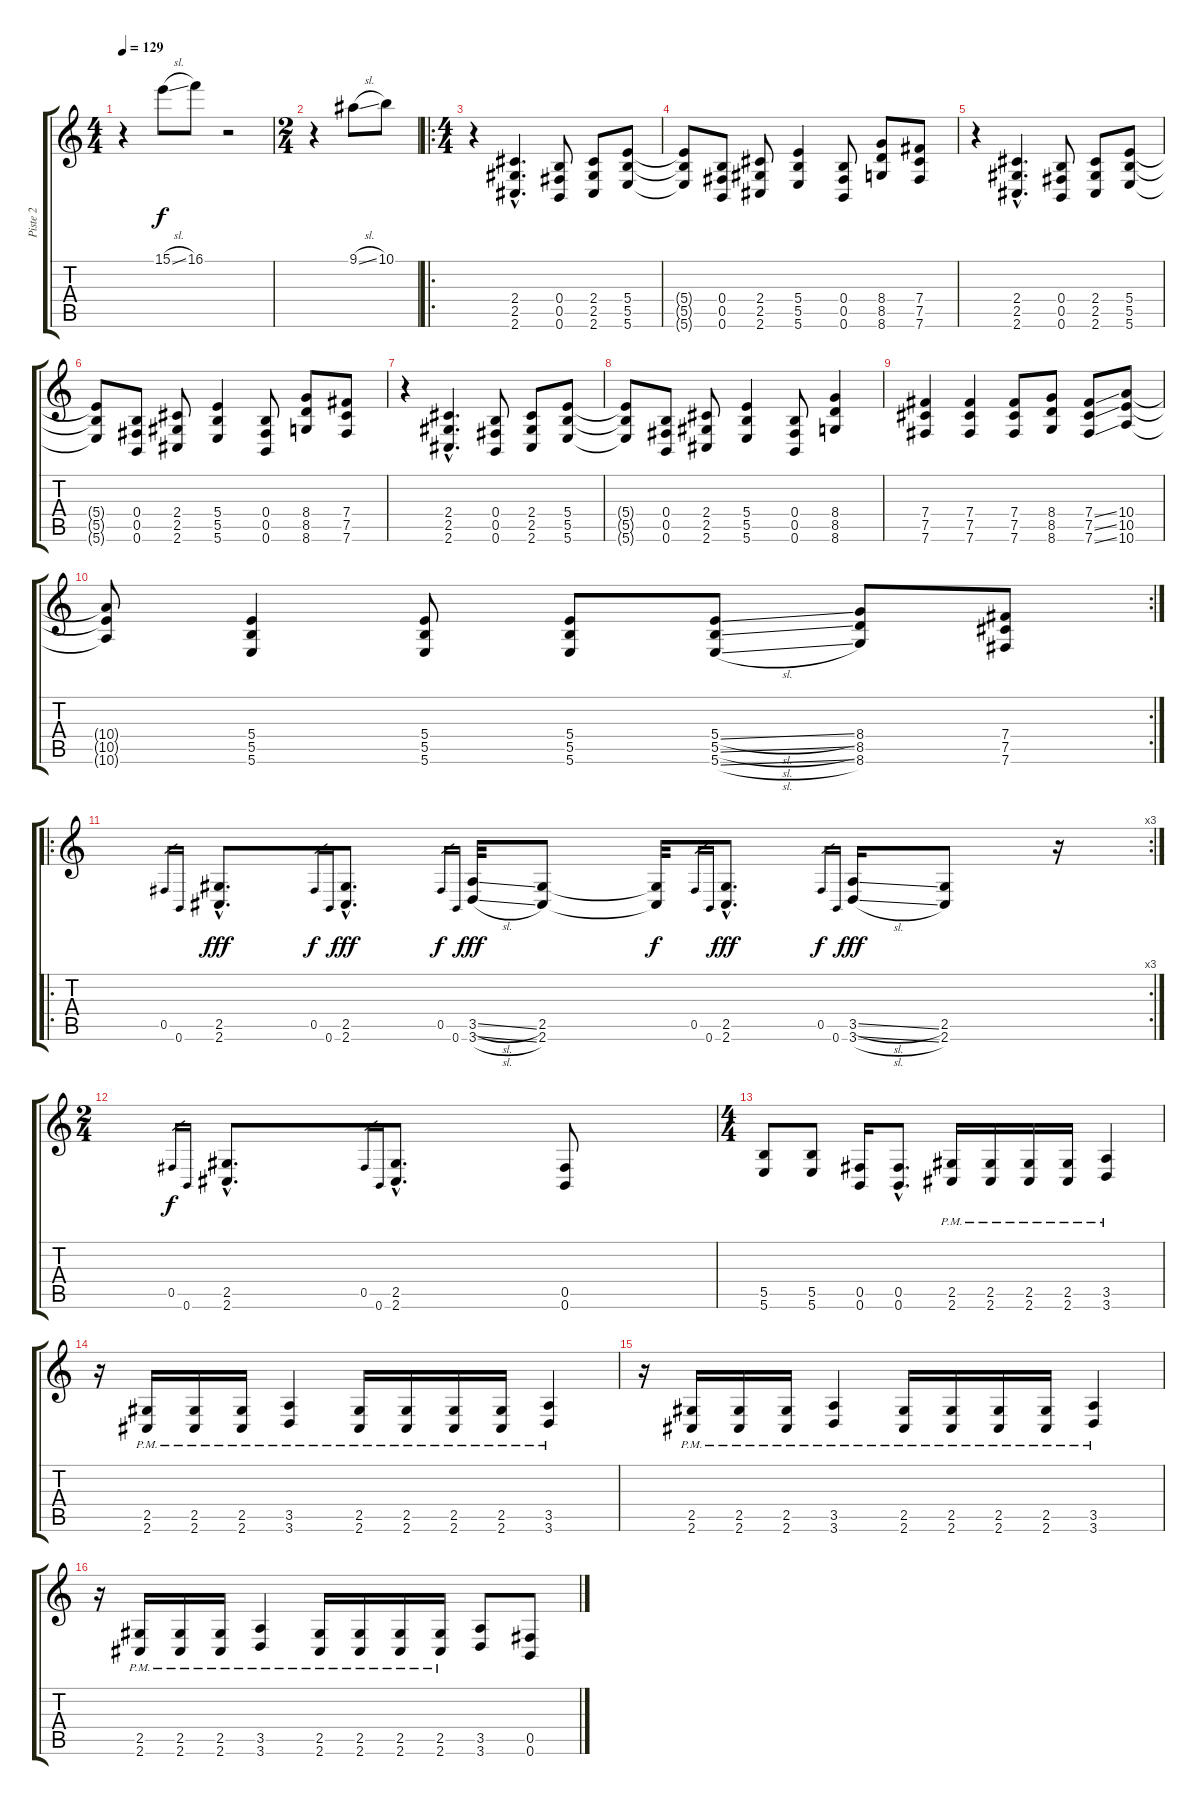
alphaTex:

\track ("Piste 2" "Piste 2") {instrument distortionguitar}
\staff {score tabs}
\tuning (Db4 Ab3 E3 B2 Gb2 B1) {hide}
\ts (4 4)
\tempo 129
\clef g2
\ks c
r.4{dy f} 15.1{sl}.8 16.1.8 r.2 |
\ts (2 4)
r.4 9.1{sl}.8 10.1.8 |
\ro
\ts (4 4)
r.4 (2.4{hac} 2.5{hac} 2.6{hac}).4{d} (0.4 0.5 0.6).8 (2.4 2.5 2.6).8 (5.4 5.5 5.6).8 |
(5.4{t} 5.5{t} 5.6{t}).8 (0.4 0.5 0.6).8 (2.4 2.5 2.6).8 (5.4 5.5 5.6).4 (0.4 0.5 0.6).8 (8.4 8.5 8.6).8 (7.4 7.5 7.6).8 |
r.4 (2.4{hac} 2.5{hac} 2.6{hac}).4{d} (0.4 0.5 0.6).8 (2.4 2.5 2.6).8 (5.4 5.5 5.6).8 |
(5.4{t} 5.5{t} 5.6{t}).8 (0.4 0.5 0.6).8 (2.4 2.5 2.6).8 (5.4 5.5 5.6).4 (0.4 0.5 0.6).8 (8.4 8.5 8.6).8 (7.4 7.5 7.6).8 |
r.4 (2.4{hac} 2.5{hac} 2.6{hac}).4{d} (0.4 0.5 0.6).8 (2.4 2.5 2.6).8 (5.4 5.5 5.6).8 |
(5.4{t} 5.5{t} 5.6{t}).8 (0.4 0.5 0.6).8 (2.4 2.5 2.6).8 (5.4 5.5 5.6).4 (0.4 0.5 0.6).8 (8.4 8.5 8.6).4 |
(7.4 7.5 7.6).4 (7.4 7.5 7.6).4 (7.4 7.5 7.6).8 (8.4 8.5 8.6).8 (7.4{ss} 7.5{ss} 7.6{ss}).8 (10.4 10.5 10.6).8 |
\rc 2
(10.4{t} 10.5{t} 10.6{t}).8 (5.4 5.5 5.6).4 (5.4 5.5 5.6).8 (5.4 5.5 5.6).8 (5.4{sl} 5.5{sl} 5.6{sl}).8 (8.4 8.5 8.6).8 (7.4 7.5 7.6).8 |
\ro
\rc 3
0.5.16{gr} 0.6.16{gr} (2.5{hac} 2.6{hac}).8{d dy fff} 0.5.16{gr dy f} 0.6.16{gr} (2.5{hac} 2.6{hac}).8{d dy fff} 0.5.16{gr dy f} 0.6.16{gr} (3.5{sl} 3.6{sl}).32{dy fff} (2.5 2.6).8 (2.5{t} 2.6{t}).32{dy f} 0.5.16{gr} 0.6.16{gr} (2.5{hac} 2.6{hac}).8{d dy fff} 0.5.16{gr dy f} 0.6.16{gr} (3.5{sl} 3.6{sl}).16{dy fff} (2.5 2.6).8 r.16 |
\ts (2 4)
0.5.16{gr dy f} 0.6.16{gr} (2.5{hac} 2.6{hac}).8{d} 0.5.16{gr} 0.6.16{gr} (2.5{hac} 2.6{hac}).8{d} (0.5 0.6).8 |
\ts (4 4)
(5.5 5.6).8 (5.5 5.6).8 (0.5 0.6).16 (0.5{hac} 0.6{hac}).8{d} (2.5{pm} 2.6{pm}).16 (2.5{pm} 2.6{pm}).16 (2.5{pm} 2.6{pm}).16 (2.5{pm} 2.6{pm}).16 (3.5{pm} 3.6{pm}).4 |
r.16 (2.5{pm} 2.6{pm}).16 (2.5{pm} 2.6{pm}).16 (2.5{pm} 2.6{pm}).16 (3.5{pm} 3.6{pm}).4 (2.5{pm} 2.6{pm}).16 (2.5{pm} 2.6{pm}).16 (2.5{pm} 2.6{pm}).16 (2.5{pm} 2.6{pm}).16 (3.5{pm} 3.6{pm}).4 |
r.16 (2.5{pm} 2.6{pm}).16 (2.5{pm} 2.6{pm}).16 (2.5{pm} 2.6{pm}).16 (3.5{pm} 3.6{pm}).4 (2.5{pm} 2.6{pm}).16 (2.5{pm} 2.6{pm}).16 (2.5{pm} 2.6{pm}).16 (2.5{pm} 2.6{pm}).16 (3.5{pm} 3.6{pm}).4 |
r.16 (2.5{pm} 2.6{pm}).16 (2.5{pm} 2.6{pm}).16 (2.5{pm} 2.6{pm}).16 (3.5{pm} 3.6{pm}).4 (2.5{pm} 2.6{pm}).16 (2.5{pm} 2.6{pm}).16 (2.5{pm} 2.6{pm}).16 (2.5{pm} 2.6{pm}).16 (3.5 3.6).8 (0.5 0.6).8
